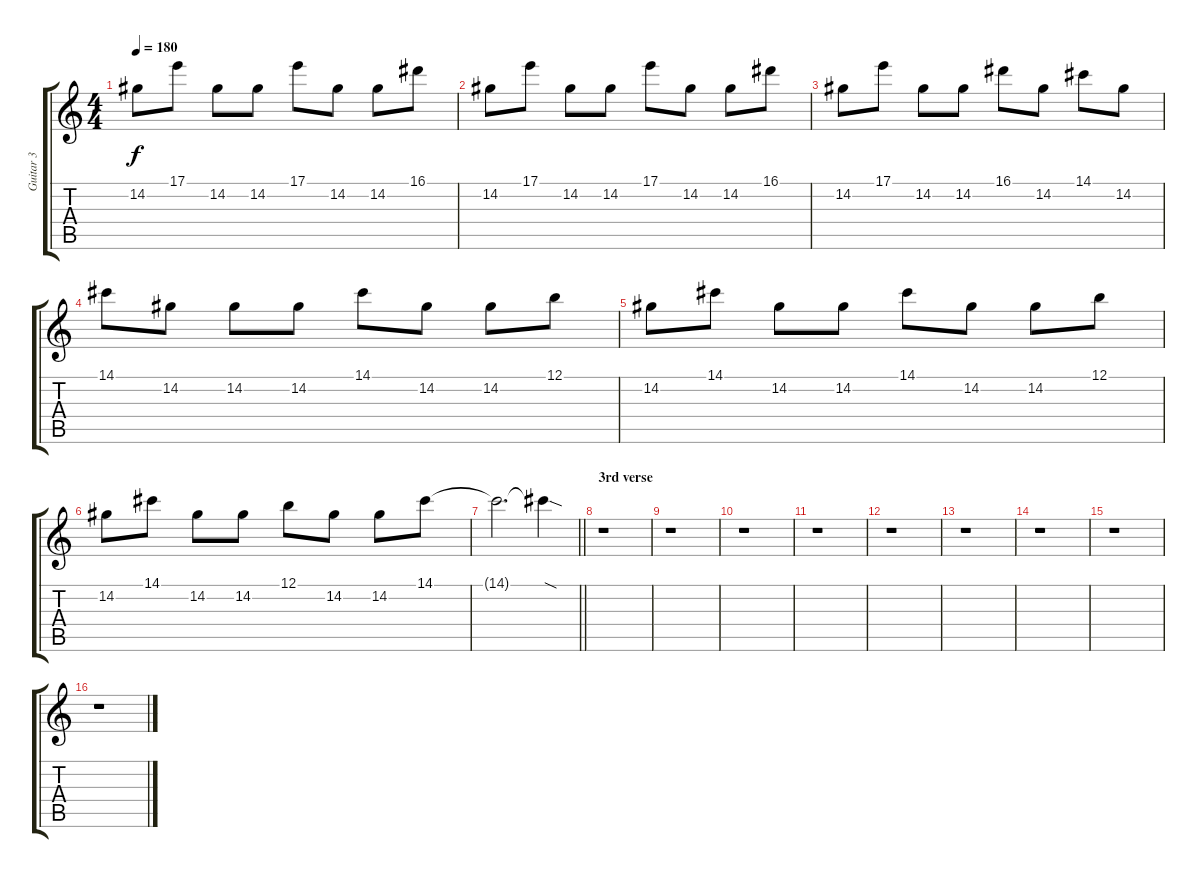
\track ("Guitar 3" "Guitar 3") {instrument distortionguitar}
\staff {score tabs}
\tuning (B3 Gb3 D3 A2 E2 B1) {hide}
\ts (4 4)
\tempo 180
\clef g2
\ks c
14.2.8{dy f} 17.1.8 14.2.8 14.2.8 17.1.8 14.2.8 14.2.8 16.1.8 |
14.2.8 17.1.8 14.2.8 14.2.8 17.1.8 14.2.8 14.2.8 16.1.8 |
14.2.8 17.1.8 14.2.8 14.2.8 16.1.8 14.2.8 14.1.8 14.2.8 |
14.1.8 14.2.8 14.2.8 14.2.8 14.1.8 14.2.8 14.2.8 12.1.8 |
14.2.8 14.1.8 14.2.8 14.2.8 14.1.8 14.2.8 14.2.8 12.1.8 |
14.2.8 14.1.8 14.2.8 14.2.8 12.1.8 14.2.8 14.2.8 14.1.8 |
\barLineRight lightlight
14.1{t}.2{d} 14.1{sod t}.4 |
\section ("" "3rd verse")
r.1 |
r.1 |
r.1 |
r.1 |
r.1 |
r.1 |
r.1 |
r.1 |
r.1
